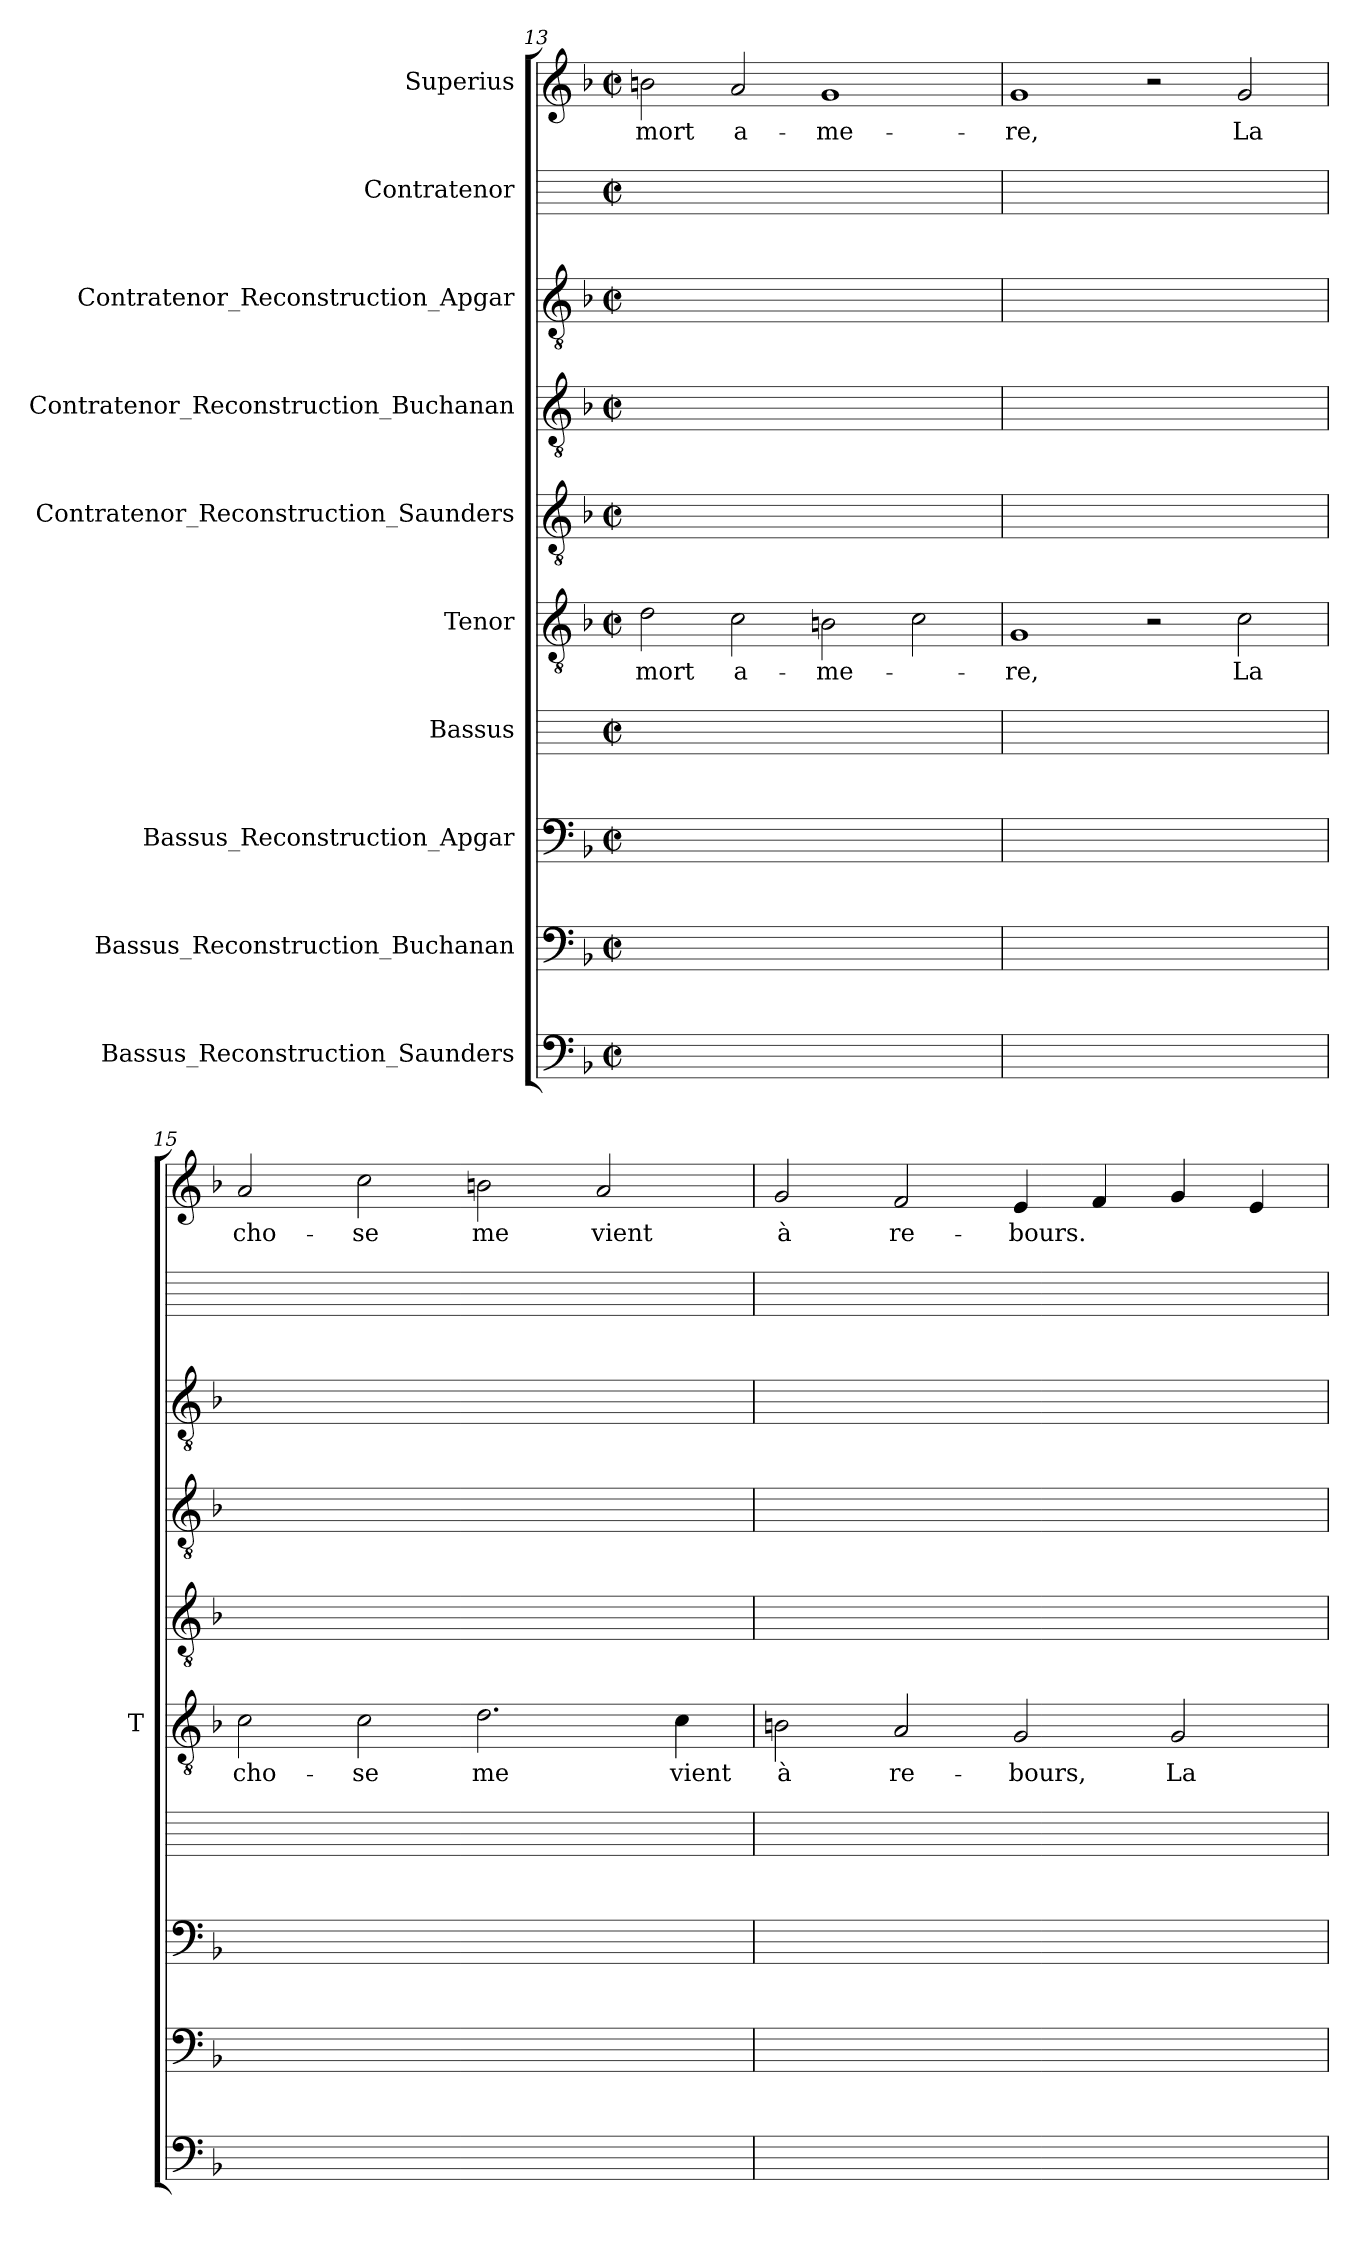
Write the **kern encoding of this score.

**kern	**kern	**kern	**kern	**kern	**text	**kern	**kern	**kern	**kern	**kern	**text
*part10	*part9	*part8	*part7	*part6	*part6	*part5	*part4	*part3	*part2	*part1	*part1
*staff10	*staff9	*staff8	*staff7	*staff6	*staff6	*staff5	*staff4	*staff3	*staff2	*staff1	*staff1
*I"Bassus_Reconstruction_Saunders	*I"Bassus_Reconstruction_Buchanan	*I"Bassus_Reconstruction_Apgar	*I"Bassus	*I"Tenor	*	*I"Contratenor_Reconstruction_Saunders	*I"Contratenor_Reconstruction_Buchanan	*I"Contratenor_Reconstruction_Apgar	*I"Contratenor	*I"Superius	*
*	*	*	*	*I'T	*	*	*	*	*	*	*
*clefF4	*clefF4	*clefF4	*	*clefGv2	*	*clefGv2	*clefGv2	*clefGv2	*	*clefG2	*
*k[b-]	*k[b-]	*k[b-]	*	*k[b-]	*	*k[b-]	*k[b-]	*k[b-]	*	*k[b-]	*
*F:	*F:	*F:	*	*F:	*	*F:	*F:	*F:	*	*F:	*
*M2/2	*M2/2	*M2/2	*M2/2	*M2/2	*	*M2/2	*M2/2	*M2/2	*M2/2	*M2/2	*
*met(c|)	*met(c|)	*met(c|)	*met(c|)	*met(c|)	*	*met(c|)	*met(c|)	*met(c|)	*met(c|)	*met(c|)	*
=13	=13	=13	=13	=13	=13	=13	=13	=13	=13	=13	=13
0ryy	0ryy	0ryy	0ryy	2d	-mort	0ryy	0ryy	0ryy	0ryy	2b	-mort
.	.	.	.	2c	a-	.	.	.	.	2a	a-
.	.	.	.	2B	me-	.	.	.	.	1g	me-
.	.	.	.	2c	.	.	.	.	.	.	.
!!LO:PB:g=z
=14	=14	=14	=14	=14	=14	=14	=14	=14	=14	=14	=14
0ryy	0ryy	0ryy	0ryy	1G	-re,	0ryy	0ryy	0ryy	0ryy	1g	-re,
.	.	.	.	2r	.	.	.	.	.	2r	.
.	.	.	.	2c	-La	.	.	.	.	2g	-La
=15	=15	=15	=15	=15	=15	=15	=15	=15	=15	=15	=15
0ryy	0ryy	0ryy	0ryy	2c	cho-	0ryy	0ryy	0ryy	0ryy	2a	cho-
.	.	.	.	2c	-se	.	.	.	.	2cc	-se
.	.	.	.	2.d	-me	.	.	.	.	2b	-me
.	.	.	.	.	.	.	.	.	.	2a	-vient
.	.	.	.	4c	-vient	.	.	.	.	.	.
=16	=16	=16	=16	=16	=16	=16	=16	=16	=16	=16	=16
0ryy	0ryy	0ryy	0ryy	2B	-à	0ryy	0ryy	0ryy	0ryy	2g	-à
.	.	.	.	2A	re-	.	.	.	.	2f	re-
.	.	.	.	2G	-bours,	.	.	.	.	4e	-bours.
.	.	.	.	.	.	.	.	.	.	4f	.
.	.	.	.	2G	-La	.	.	.	.	4g	.
.	.	.	.	.	.	.	.	.	.	4e	.
=	=	=	=	=	=	=	=	=	=	=	=
*-	*-	*-	*-	*-	*-	*-	*-	*-	*-	*-	*-
